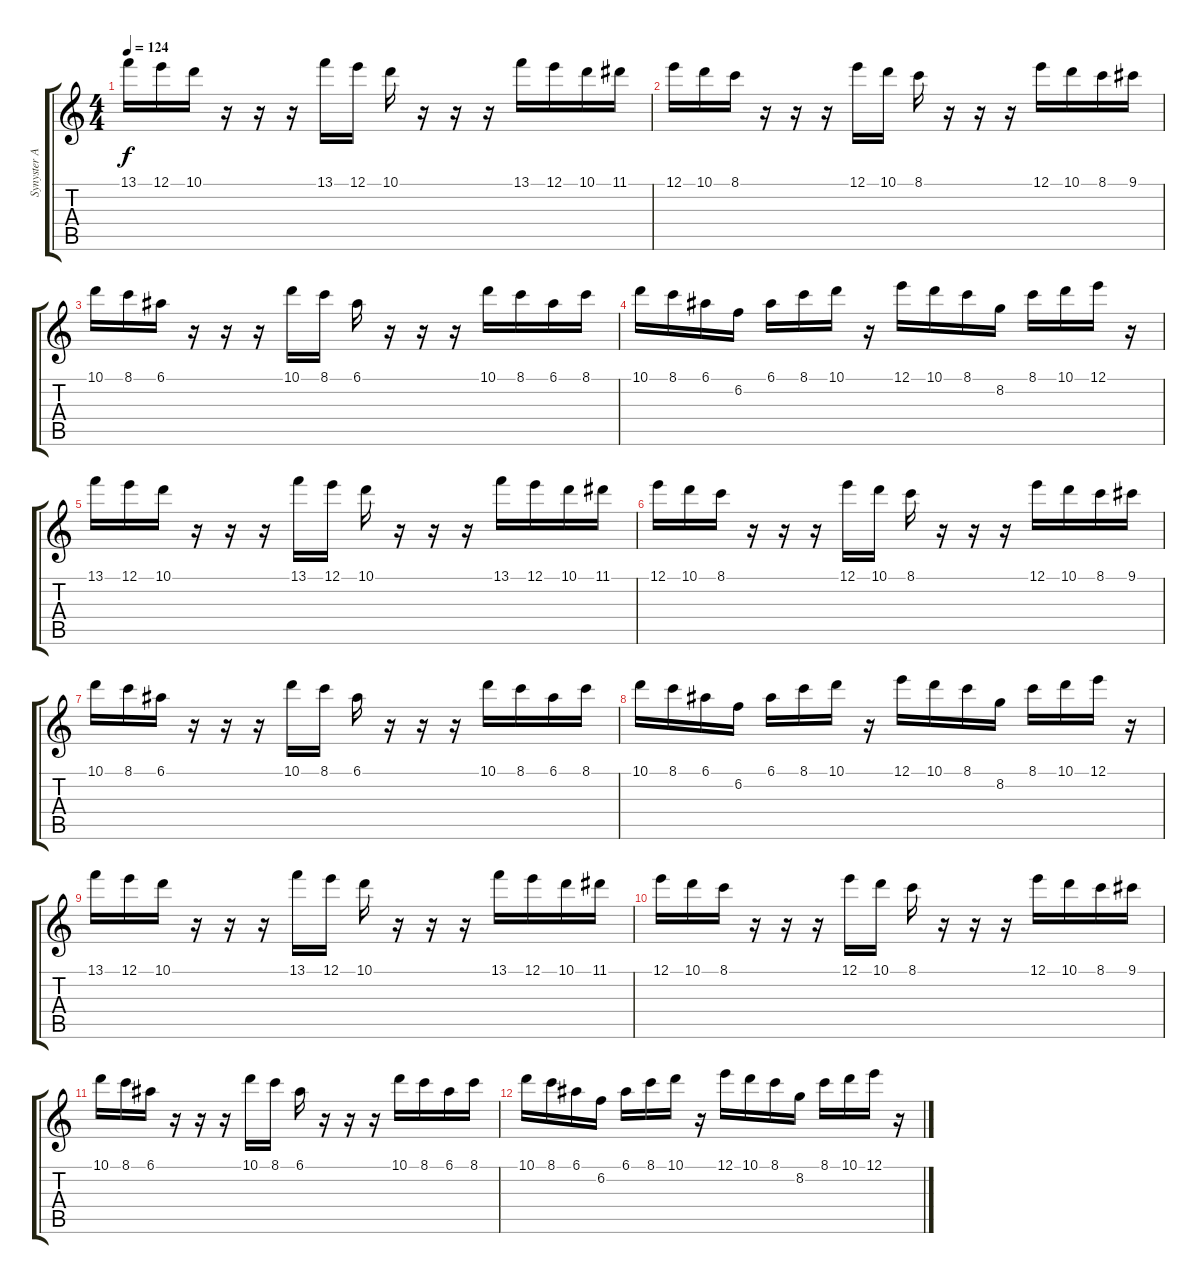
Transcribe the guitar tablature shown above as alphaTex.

\track ("Synyster Acoustic" "Synyster A") {instrument acousticguitarsteel}
\staff {score tabs}
\tuning (E4 B3 G3 D3 A2 D2) {hide}
\ts (4 4)
\tempo 124
\clef g2
\ks c
13.1.16{dy f} 12.1.16 10.1.16 r.16 r.16 r.16 13.1.16 12.1.16 10.1.16 r.16 r.16 r.16 13.1.16 12.1.16 10.1.16 11.1.16 |
12.1.16 10.1.16 8.1.16 r.16 r.16 r.16 12.1.16 10.1.16 8.1.16 r.16 r.16 r.16 12.1.16 10.1.16 8.1.16 9.1.16 |
10.1.16 8.1.16 6.1.16 r.16 r.16 r.16 10.1.16 8.1.16 6.1.16 r.16 r.16 r.16 10.1.16 8.1.16 6.1.16 8.1.16 |
10.1.16 8.1.16 6.1.16 6.2.16 6.1.16 8.1.16 10.1.16 r.16 12.1.16 10.1.16 8.1.16 8.2.16 8.1.16 10.1.16 12.1.16 r.16 |
13.1.16 12.1.16 10.1.16 r.16 r.16 r.16 13.1.16 12.1.16 10.1.16 r.16 r.16 r.16 13.1.16 12.1.16 10.1.16 11.1.16 |
12.1.16 10.1.16 8.1.16 r.16 r.16 r.16 12.1.16 10.1.16 8.1.16 r.16 r.16 r.16 12.1.16 10.1.16 8.1.16 9.1.16 |
10.1.16 8.1.16 6.1.16 r.16 r.16 r.16 10.1.16 8.1.16 6.1.16 r.16 r.16 r.16 10.1.16 8.1.16 6.1.16 8.1.16 |
10.1.16 8.1.16 6.1.16 6.2.16 6.1.16 8.1.16 10.1.16 r.16 12.1.16 10.1.16 8.1.16 8.2.16 8.1.16 10.1.16 12.1.16 r.16 |
13.1.16 12.1.16 10.1.16 r.16 r.16 r.16 13.1.16 12.1.16 10.1.16 r.16 r.16 r.16 13.1.16 12.1.16 10.1.16 11.1.16 |
12.1.16 10.1.16 8.1.16 r.16 r.16 r.16 12.1.16 10.1.16 8.1.16 r.16 r.16 r.16 12.1.16 10.1.16 8.1.16 9.1.16 |
10.1.16 8.1.16 6.1.16 r.16 r.16 r.16 10.1.16 8.1.16 6.1.16 r.16 r.16 r.16 10.1.16 8.1.16 6.1.16 8.1.16 |
10.1.16 8.1.16 6.1.16 6.2.16 6.1.16 8.1.16 10.1.16 r.16 12.1.16 10.1.16 8.1.16 8.2.16 8.1.16 10.1.16 12.1.16 r.16
